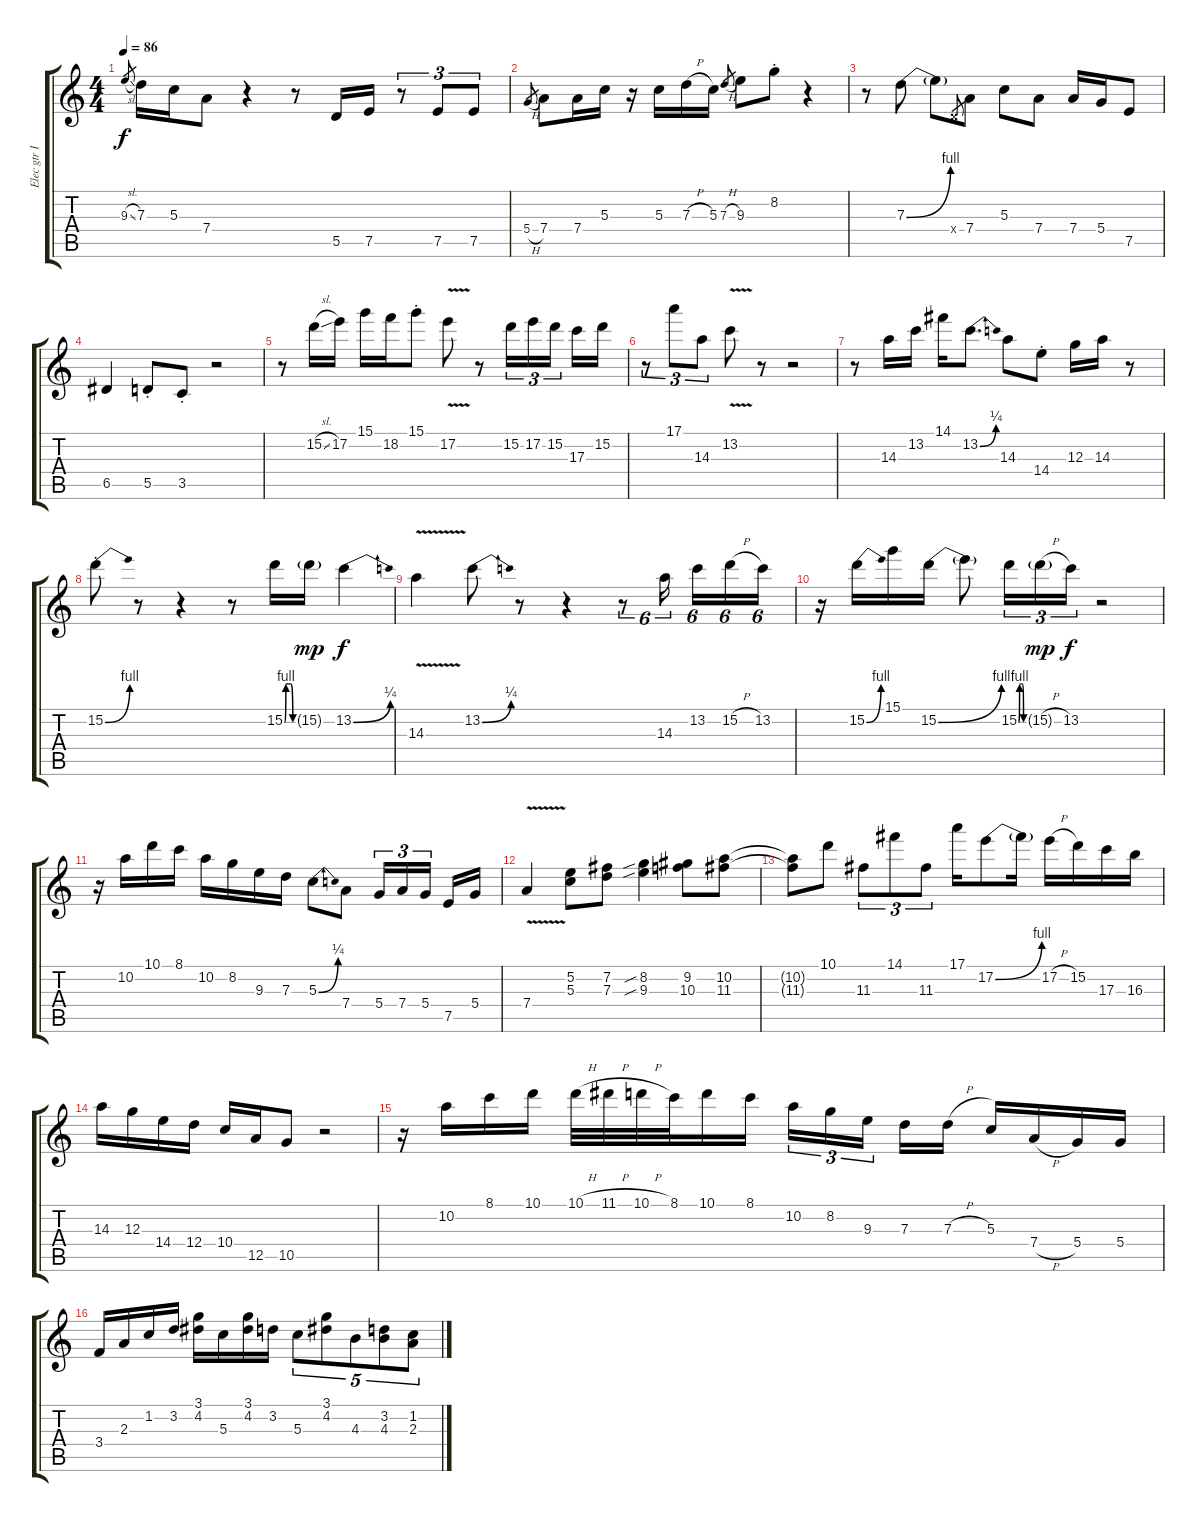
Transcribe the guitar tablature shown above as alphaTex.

\track ("Elec gtr I" "Elec gtr I") {instrument overdrivenguitar}
\staff {score tabs}
\tuning (E4 B3 G3 D3 A2 E2) {hide}
\ts (4 4)
\tempo 86
\clef g2
\ks c
9.3{sl}.8{gr dy f} 7.3.16 5.3.16 7.4.8 r.4 r.8 5.5.16 7.5.16 r.8{tu (3 2)} 7.5.8{tu (3 2)} 7.5.8{tu (3 2)} |
5.4{h}.8{gr} 7.4.8 7.4.16 5.3.16 r.16 5.3.16 7.3{h}.16 5.3.16 7.3{h}.8{gr} 9.3.8 8.2{st}.8 r.4 |
r.8 7.3{be (bend 0 0 60 4)}.8 7.3{t}.8 0.4{x}.8{gr} 7.4.8 5.3.8 7.4.8 7.4.16 5.4.16 7.5.8 |
6.5.4 5.5{st}.8 3.5{st}.8 r.2 |
r.8 15.2{sl}.16 17.2.16 15.1.16 18.2.16 15.1{st}.8 17.2{v}.8 r.8 15.2.16{tu (3 2)} 17.2.16{tu (3 2)} 15.2.16{tu (3 2) beam splitsecondary} 17.3.16 15.2.16 |
r.8{tu (3 2)} 17.1.8{tu (3 2)} 14.3.8{tu (3 2)} 13.2{v}.8 r.8 r.2 |
r.8 14.3.16 13.2.16 14.1.16 13.2{be (bend 0 0 60 1)}.8{d} 14.3.8 14.4{st}.8 12.3.16 14.3.16 r.8 |
15.2{be (bend 0 0 60 4) st}.8 r.8 r.4 r.8 15.2{be (custom 0 0 10 4 20 4 30 4 44 4 60 0)}.16 15.2{g}.16{dy mp} 13.2{be (bend 0 0 60 1)}.4{dy f} |
14.3{v}.4 13.2{be (bend 0 0 60 1)}.8 r.8 r.4 r.8{tu (6 4)} 14.3.16{tu (6 4) beam splitsecondary} 13.2.16{tu (6 4)} 15.2{h}.16{tu (6 4)} 13.2.16{tu (6 4)} |
r.16 15.2{be (bend 0 0 60 4)}.16 15.1.16 15.2{be (bend 0 0 60 4)}.16 15.2{t}.8 15.2{be (custom 0 0 10 4 20 4 30 4 44 4 60 0)}.16{tu (3 2)} 15.2{h g}.16{tu (3 2) dy mp} 13.2.16{tu (3 2) dy f} r.2 |
r.16 10.2.16 10.1.16 8.1.16 10.2.16 8.2.16 9.3.16 7.3.16 5.3{be (bend 0 0 60 1)}.8 7.4.8 5.4.16{tu (3 2)} 7.4.16{tu (3 2)} 5.4.16{tu (3 2) beam splitsecondary} 7.5.16 5.4.16 |
7.4{v}.4 (5.2 5.3).8 (7.2 7.3).8 (8.2{sib} 9.3{sib}).4 (9.2 10.3).8 (10.2 11.3).8 |
(10.2{t} 11.3{t}).8 10.1.8 11.3.8{tu (3 2)} 14.1.8{tu (3 2)} 11.3.8{tu (3 2)} 17.1.16 17.2{be (bend 0 0 60 4)}.8 17.2{t}.16 17.2{h}.16 15.2.16 17.3.16 16.3.16 |
14.3.16 12.3.16 14.4.16 12.4.16 10.4.16 12.5.16 10.5.8 r.2 |
r.16 10.2.16 8.1.16 10.1.16 10.1{h}.32 11.1{h}.32 10.1{h}.32 8.1.32 10.1.16 8.1.16 10.2.16{tu (3 2)} 8.2.16{tu (3 2)} 9.3.16{tu (3 2) beam splitsecondary} 7.3.16 7.3{h}.16 5.3.16 7.4{h}.16 5.4.16 5.4.16 |
3.4.16 2.3.16 1.2.16 3.2.16 (3.1 4.2).16 5.3.16 (3.1 4.2).16 3.2.16 5.3.8{tu (5 4)} (3.1 4.2).8{tu (5 4)} 4.3.8{tu (5 4)} (3.2 4.3).8{tu (5 4)} (1.2 2.3).8{tu (5 4)}
